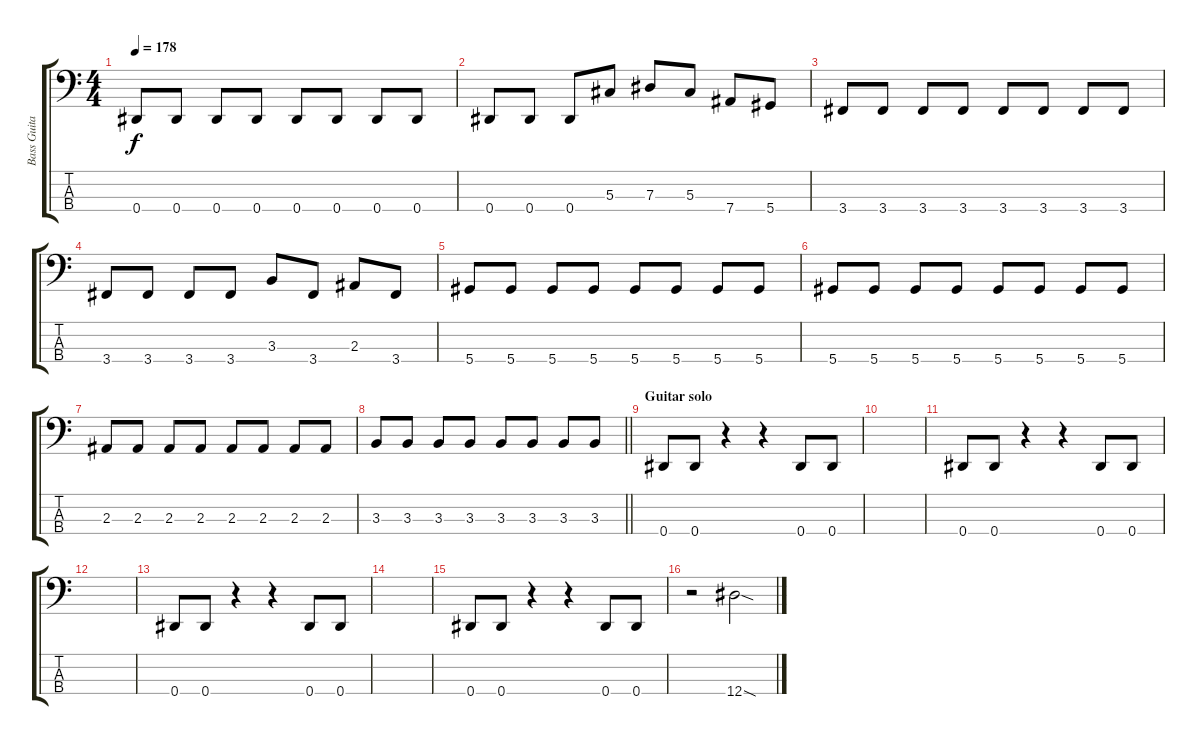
\track ("Bass Guitar" "Bass Guita") {instrument electricbassfinger}
\staff {score tabs}
\tuning (Gb2 Db2 Ab1 Eb1) {hide}
\ts (4 4)
\tempo 178
\clef f4
\ks c
0.4.8{dy f} 0.4.8 0.4.8 0.4.8 0.4.8 0.4.8 0.4.8 0.4.8 |
0.4.8 0.4.8 0.4.8 5.3.8 7.3.8 5.3.8 7.4.8 5.4.8 |
3.4.8 3.4.8 3.4.8 3.4.8 3.4.8 3.4.8 3.4.8 3.4.8 |
3.4.8 3.4.8 3.4.8 3.4.8 3.3.8 3.4.8 2.3.8 3.4.8 |
5.4.8 5.4.8 5.4.8 5.4.8 5.4.8 5.4.8 5.4.8 5.4.8 |
5.4.8 5.4.8 5.4.8 5.4.8 5.4.8 5.4.8 5.4.8 5.4.8 |
2.3.8 2.3.8 2.3.8 2.3.8 2.3.8 2.3.8 2.3.8 2.3.8 |
\barLineRight lightlight
3.3.8 3.3.8 3.3.8 3.3.8 3.3.8 3.3.8 3.3.8 3.3.8 |
\section ("" "Guitar solo")
0.4.8 0.4.8 r.4 r.4 0.4.8 0.4.8 |
|
0.4.8 0.4.8 r.4 r.4 0.4.8 0.4.8 |
|
0.4.8 0.4.8 r.4 r.4 0.4.8 0.4.8 |
|
0.4.8 0.4.8 r.4 r.4 0.4.8 0.4.8 |
r.2 12.4{sod}.2
